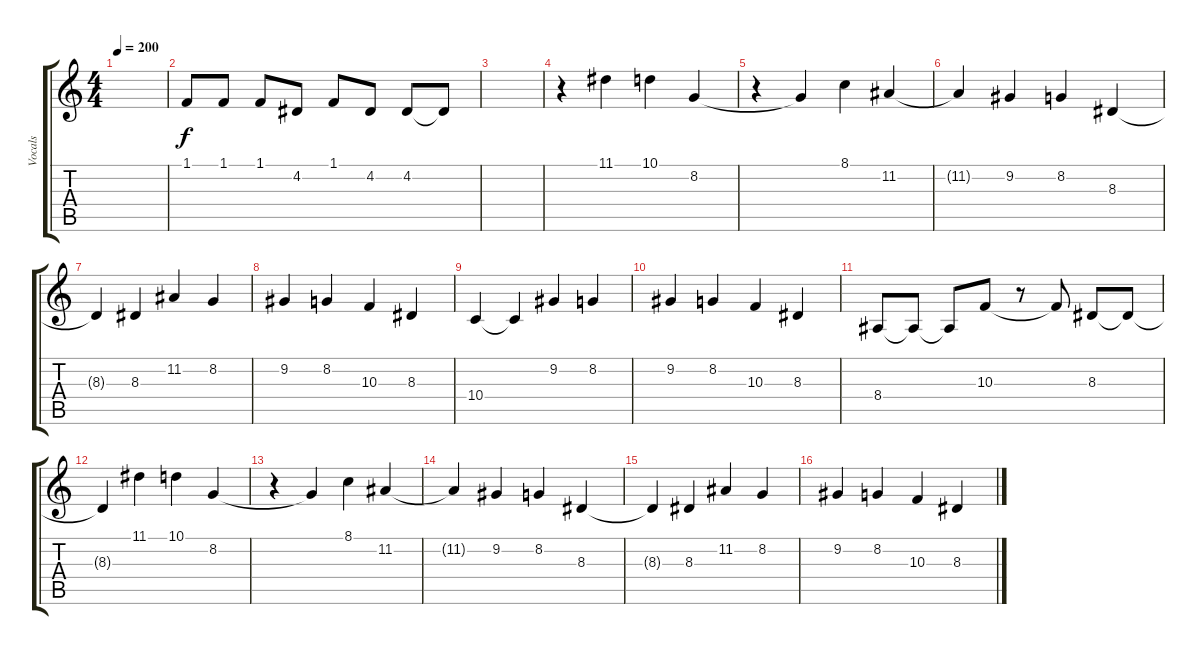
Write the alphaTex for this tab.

\track ("Vocals" "Vocals") {instrument violin}
\staff {score tabs}
\tuning (E4 B3 G3 D3 A2 E2) {hide}
\ts (4 4)
\tempo 200
\clef g2
\ks c
|
1.1.8 1.1.8 1.1.8 4.2.8 1.1.8 4.2.8 4.2.8 4.2{t}.8 |
|
r.4 11.1.4 10.1.4 8.2.4 |
r.4 8.2{t}.4 8.1.4 11.2.4 |
11.2{t}.4 9.2.4 8.2.4 8.3.4 |
8.3{t}.4 8.3.4 11.2.4 8.2.4 |
9.2.4 8.2.4 10.3.4 8.3.4 |
10.4.4 10.4{t}.4 9.2.4 8.2.4 |
9.2.4 8.2.4 10.3.4 8.3.4 |
8.4.8 8.4{t}.8 8.4{t}.8 10.3.8 r.8 10.3{t}.8 8.3.8 8.3{t}.8 |
8.3{t}.4 11.1.4 10.1.4 8.2.4 |
r.4 8.2{t}.4 8.1.4 11.2.4 |
11.2{t}.4 9.2.4 8.2.4 8.3.4 |
8.3{t}.4 8.3.4 11.2.4 8.2.4 |
9.2.4 8.2.4 10.3.4 8.3.4
